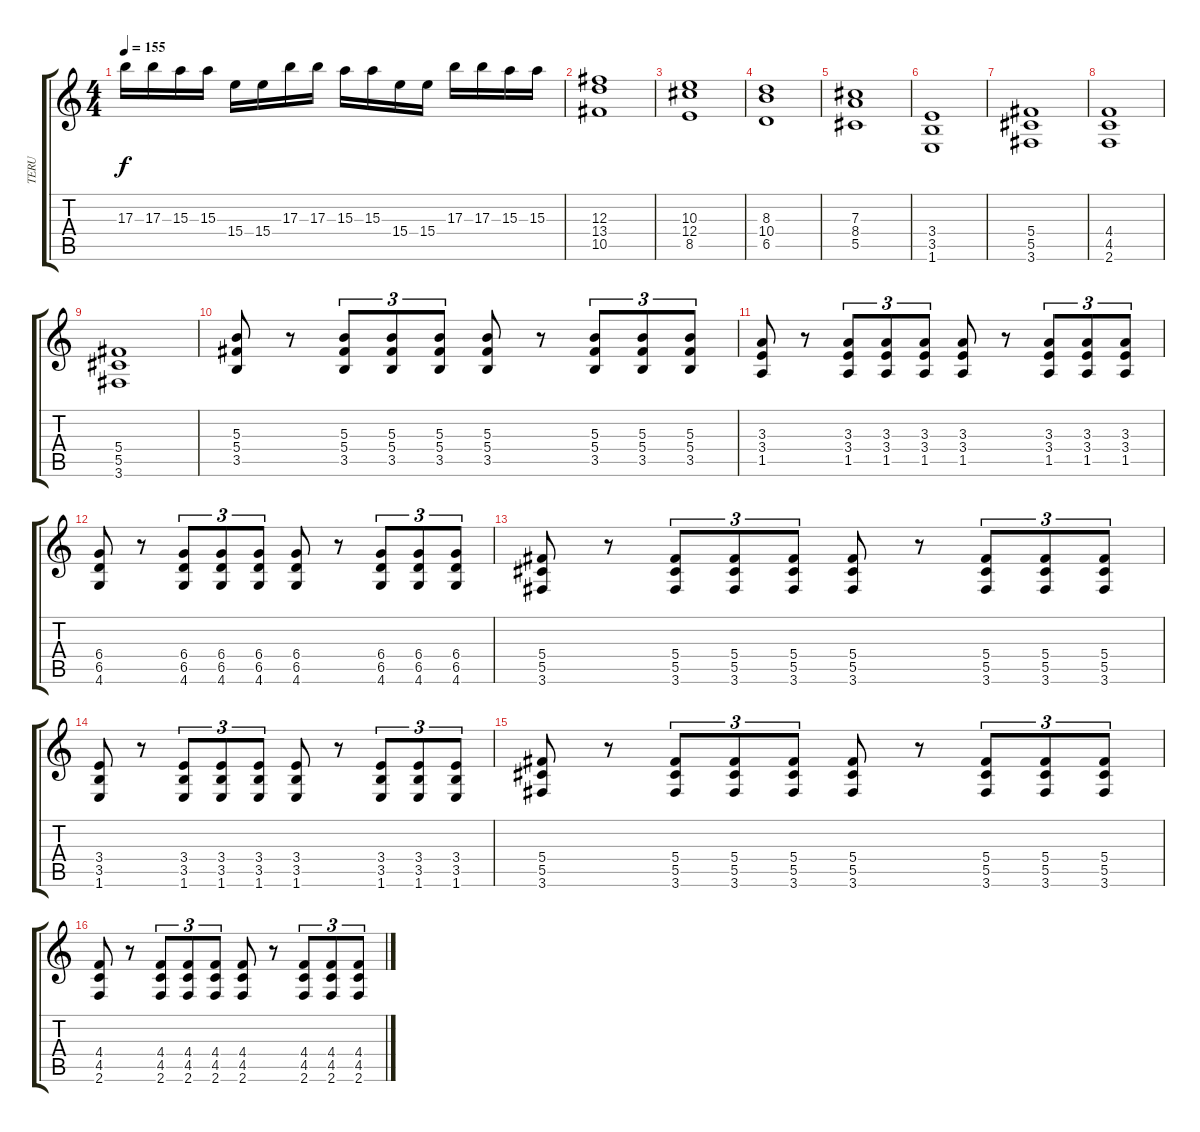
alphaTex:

\track ("TERU" "TERU") {instrument distortionguitar}
\staff {score tabs}
\tuning (Eb4 Bb3 Gb3 Db3 Ab2 Eb2) {hide}
\ts (4 4)
\tempo 155
\clef g2
\ks c
17.3.16{dy f} 17.3.16 15.3.16 15.3.16 15.4.16 15.4.16 17.3.16 17.3.16 15.3.16 15.3.16 15.4.16 15.4.16 17.3.16 17.3.16 15.3.16 15.3.16 |
(12.3 13.4 10.5).1 |
(10.3 12.4 8.5).1 |
(8.3 10.4 6.5).1 |
(7.3 8.4 5.5).1 |
(3.4 3.5 1.6).1 |
(5.4 5.5 3.6).1 |
(4.4 4.5 2.6).1 |
(5.4 5.5 3.6).1 |
(5.3 5.4 3.5).8 r.8 (5.3 5.4 3.5).8{tu (3 2)} (5.3 5.4 3.5).8{tu (3 2)} (5.3 5.4 3.5).8{tu (3 2)} (5.3 5.4 3.5).8 r.8 (5.3 5.4 3.5).8{tu (3 2)} (5.3 5.4 3.5).8{tu (3 2)} (5.3 5.4 3.5).8{tu (3 2)} |
(3.3 3.4 1.5).8 r.8 (3.3 3.4 1.5).8{tu (3 2)} (3.3 3.4 1.5).8{tu (3 2)} (3.3 3.4 1.5).8{tu (3 2)} (3.3 3.4 1.5).8 r.8 (3.3 3.4 1.5).8{tu (3 2)} (3.3 3.4 1.5).8{tu (3 2)} (3.3 3.4 1.5).8{tu (3 2)} |
(6.4 6.5 4.6).8 r.8 (6.4 6.5 4.6).8{tu (3 2)} (6.4 6.5 4.6).8{tu (3 2)} (6.4 6.5 4.6).8{tu (3 2)} (6.4 6.5 4.6).8 r.8 (6.4 6.5 4.6).8{tu (3 2)} (6.4 6.5 4.6).8{tu (3 2)} (6.4 6.5 4.6).8{tu (3 2)} |
(5.4 5.5 3.6).8 r.8 (5.4 5.5 3.6).8{tu (3 2)} (5.4 5.5 3.6).8{tu (3 2)} (5.4 5.5 3.6).8{tu (3 2)} (5.4 5.5 3.6).8 r.8 (5.4 5.5 3.6).8{tu (3 2)} (5.4 5.5 3.6).8{tu (3 2)} (5.4 5.5 3.6).8{tu (3 2)} |
(3.4 3.5 1.6).8 r.8 (3.4 3.5 1.6).8{tu (3 2)} (3.4 3.5 1.6).8{tu (3 2)} (3.4 3.5 1.6).8{tu (3 2)} (3.4 3.5 1.6).8 r.8 (3.4 3.5 1.6).8{tu (3 2)} (3.4 3.5 1.6).8{tu (3 2)} (3.4 3.5 1.6).8{tu (3 2)} |
(5.4 5.5 3.6).8 r.8 (5.4 5.5 3.6).8{tu (3 2)} (5.4 5.5 3.6).8{tu (3 2)} (5.4 5.5 3.6).8{tu (3 2)} (5.4 5.5 3.6).8 r.8 (5.4 5.5 3.6).8{tu (3 2)} (5.4 5.5 3.6).8{tu (3 2)} (5.4 5.5 3.6).8{tu (3 2)} |
(4.4 4.5 2.6).8 r.8 (4.4 4.5 2.6).8{tu (3 2)} (4.4 4.5 2.6).8{tu (3 2)} (4.4 4.5 2.6).8{tu (3 2)} (4.4 4.5 2.6).8 r.8 (4.4 4.5 2.6).8{tu (3 2)} (4.4 4.5 2.6).8{tu (3 2)} (4.4 4.5 2.6).8{tu (3 2)}
